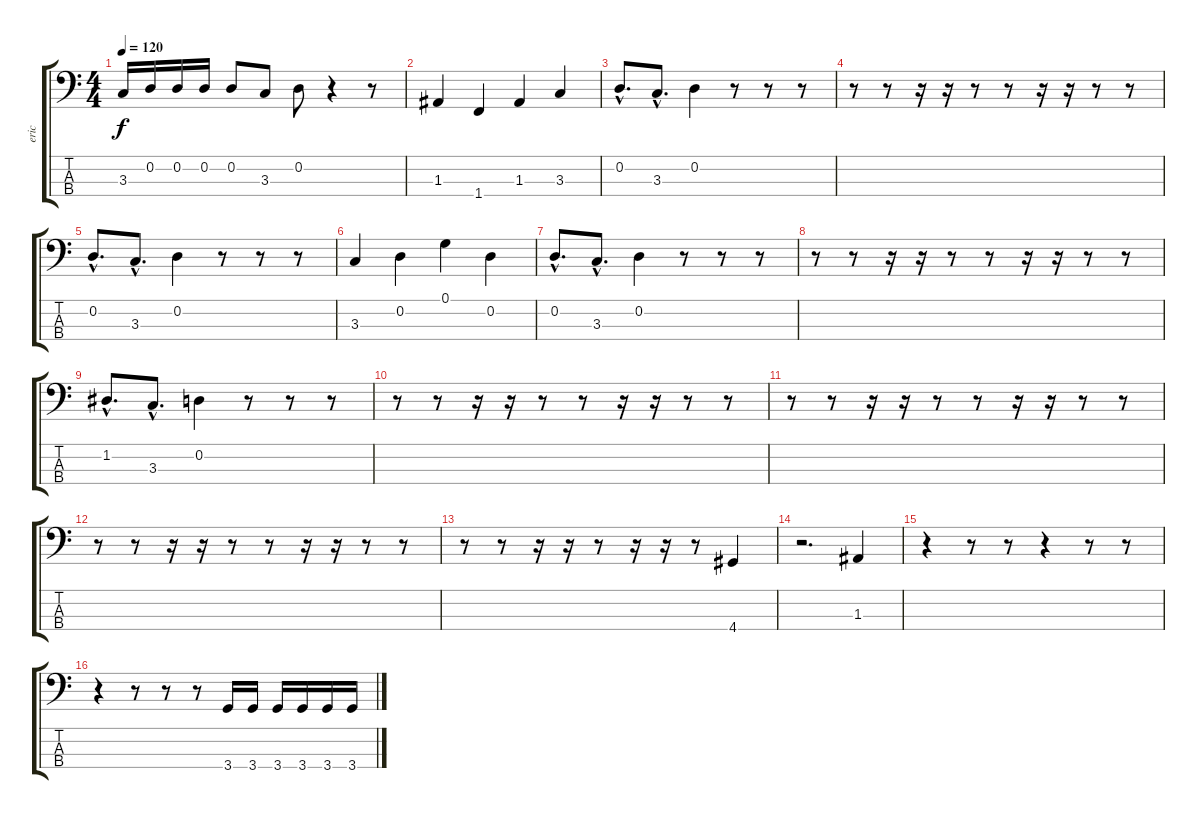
\track ("eric" "eric") {instrument electricbassfinger}
\staff {score tabs}
\tuning (G2 D2 A1 E1) {hide}
\ts (4 4)
\tempo 120
\clef f4
\ks c
3.3.16{dy f} 0.2.16 0.2.16 0.2.16 0.2.8 3.3.8 0.2.8 r.4 r.8 |
1.3.4 1.4.4 1.3.4 3.3.4 |
0.2{hac}.8{d} 3.3{hac}.8{d} 0.2.4 r.8 r.8 r.8 |
r.8 r.8 r.16 r.16 r.8 r.8 r.16 r.16 r.8 r.8 |
0.2{hac}.8{d} 3.3{hac}.8{d} 0.2.4 r.8 r.8 r.8 |
3.3.4 0.2.4 0.1.4 0.2.4 |
0.2{hac}.8{d} 3.3{hac}.8{d} 0.2.4 r.8 r.8 r.8 |
r.8 r.8 r.16 r.16 r.8 r.8 r.16 r.16 r.8 r.8 |
1.2{hac}.8{d} 3.3{hac}.8{d} 0.2.4 r.8 r.8 r.8 |
r.8 r.8 r.16 r.16 r.8 r.8 r.16 r.16 r.8 r.8 |
r.8 r.8 r.16 r.16 r.8 r.8 r.16 r.16 r.8 r.8 |
r.8 r.8 r.16 r.16 r.8 r.8 r.16 r.16 r.8 r.8 |
r.8 r.8 r.16 r.16 r.8 r.16 r.16 r.8 4.4.4 |
r.2{d} 1.3.4 |
r.4 r.8 r.8 r.4 r.8 r.8 |
r.4 r.8 r.8 r.8 3.4.16 3.4.16 3.4.16 3.4.16 3.4.16 3.4.16
